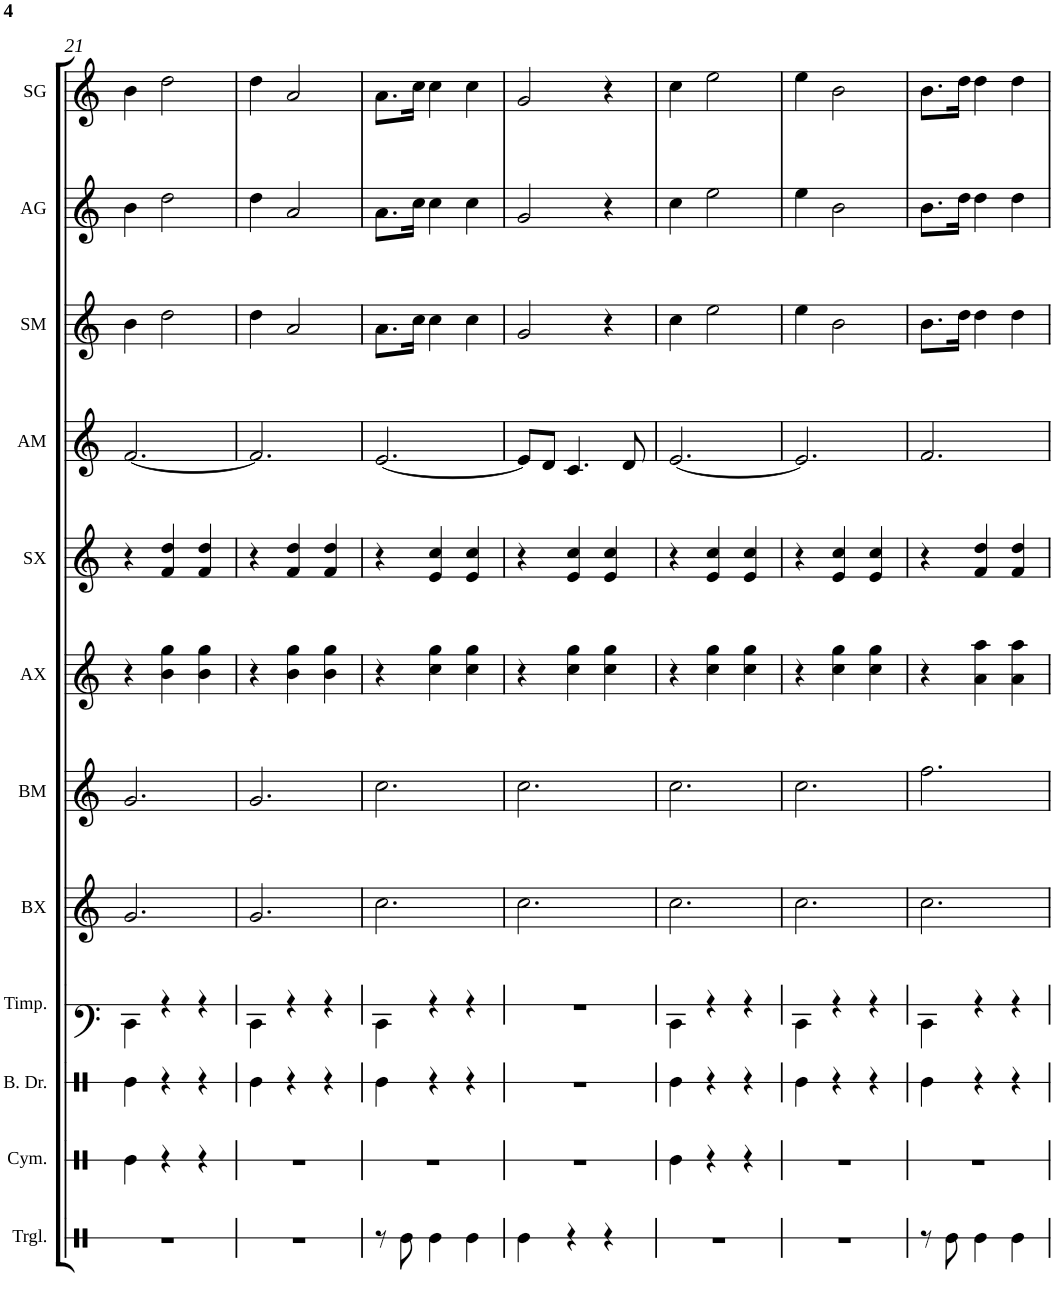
**kern	**kern	**kern	**kern	**kern	**kern	**kern	**kern	**kern	**kern	**kern	**kern
*part12	*part11	*part10	*part9	*part8	*part7	*part6	*part5	*part4	*part3	*part2	*part1
*staff12	*staff11	*staff10	*staff9	*staff8	*staff7	*staff6	*staff5	*staff4	*staff3	*staff2	*staff1
*I"Triangle	*I"Cymbals	*I"Bass Drum	*I"Timpani	*I"Bass Xylophone	*I"Bass Metallophone	*I"Alto Xylophone	*I"Soprano Xylophone	*I"Alto Metallophone	*I"Soprano Metallophone	*I"Alto Glockenspiel	*I"Soprano Glockenspiel
*I'Trgl.	*I'Cym.	*I'B. Dr.	*I'Timp.	*I'BX	*I'BM	*I'AX	*I'SX	*I'AM	*I'SM	*I'AG	*I'SG
!!LO:PB:g=z
*clefX	*clefX	*clefX	*clefF4	*clefG2	*clefG2	*clefG2	*clefG2	*clefG2	*clefG2	*clefG2	*clefG2
*	*	*	*	*Trd7c12	*Trd7c12	*	*Trd-7c-12	*	*Trd-7c-12	*Trd-7c-12	*Trd-14c-24
*k[]	*k[]	*k[]	*k[]	*k[]	*k[]	*k[]	*k[]	*k[]	*k[]	*k[]	*k[]
*M3/4	*M3/4	*M3/4	*M3/4	*M3/4	*M3/4	*M3/4	*M3/4	*M3/4	*M3/4	*M3/4	*M3/4
=21	=21	=21	=21	=21	=21	=21	=21	=21	=21	=21	=21
2.r	4Re\	4Re\	4D\	2.g/	2.g/	4r	4r	[2.f/	4b\	4b\	4b\
.	4r	4r	4r	.	.	4b\ 4gg\	4f/ 4dd/	.	2dd\	2dd\	2dd\
.	4r	4r	4r	.	.	4b\ 4gg\	4f/ 4dd/	.	.	.	.
=22	=22	=22	=22	=22	=22	=22	=22	=22	=22	=22	=22
2.r	2.r	4Re\	4D\	2.g/	2.g/	4r	4r	2.f/]	4dd\	4dd\	4dd\
.	.	4r	4r	.	.	4b\ 4gg\	4f/ 4dd/	.	2a/	2a/	2a/
.	.	4r	4r	.	.	4b\ 4gg\	4f/ 4dd/	.	.	.	.
=23	=23	=23	=23	=23	=23	=23	=23	=23	=23	=23	=23
8r	2.r	4Re\	4D\	2.cc\	2.cc\	4r	4r	[2.e/	8.a\L	8.a\L	8.a\L
8Re\	.	.	.	.	.	.	.	.	.	.	.
.	.	.	.	.	.	.	.	.	16cc\Jk	16cc\Jk	16cc\Jk
4Re\	.	4r	4r	.	.	4cc\ 4gg\	4e/ 4cc/	.	4cc\	4cc\	4cc\
4Re\	.	4r	4r	.	.	4cc\ 4gg\	4e/ 4cc/	.	4cc\	4cc\	4cc\
=24	=24	=24	=24	=24	=24	=24	=24	=24	=24	=24	=24
4Re\	2.r	2.r	2.r	2.cc\	2.cc\	4r	4r	8e/L]	2g/	2g/	2g/
.	.	.	.	.	.	.	.	8d/J	.	.	.
4r	.	.	.	.	.	4cc\ 4gg\	4e/ 4cc/	4.c/	.	.	.
4r	.	.	.	.	.	4cc\ 4gg\	4e/ 4cc/	.	4r	4r	4r
.	.	.	.	.	.	.	.	8d/	.	.	.
=25	=25	=25	=25	=25	=25	=25	=25	=25	=25	=25	=25
2.r	4Re\	4Re\	4D\	2.cc\	2.cc\	4r	4r	[2.e/	4cc\	4cc\	4cc\
.	4r	4r	4r	.	.	4cc\ 4gg\	4e/ 4cc/	.	2ee\	2ee\	2ee\
.	4r	4r	4r	.	.	4cc\ 4gg\	4e/ 4cc/	.	.	.	.
=26	=26	=26	=26	=26	=26	=26	=26	=26	=26	=26	=26
2.r	2.r	4Re\	4D\	2.cc\	2.cc\	4r	4r	2.e/]	4ee\	4ee\	4ee\
.	.	4r	4r	.	.	4cc\ 4gg\	4e/ 4cc/	.	2b\	2b\	2b\
.	.	4r	4r	.	.	4cc\ 4gg\	4e/ 4cc/	.	.	.	.
=27	=27	=27	=27	=27	=27	=27	=27	=27	=27	=27	=27
8r	2.r	4Re\	4D\	2.cc\	2.ff\	4r	4r	2.f/	8.b\L	8.b\L	8.b\L
8Re\	.	.	.	.	.	.	.	.	.	.	.
.	.	.	.	.	.	.	.	.	16dd\Jk	16dd\Jk	16dd\Jk
4Re\	.	4r	4r	.	.	4a\ 4aa\	4f/ 4dd/	.	4dd\	4dd\	4dd\
4Re\	.	4r	4r	.	.	4a\ 4aa\	4f/ 4dd/	.	4dd\	4dd\	4dd\
=	=	=	=	=	=	=	=	=	=	=	=
*-	*-	*-	*-	*-	*-	*-	*-	*-	*-	*-	*-
